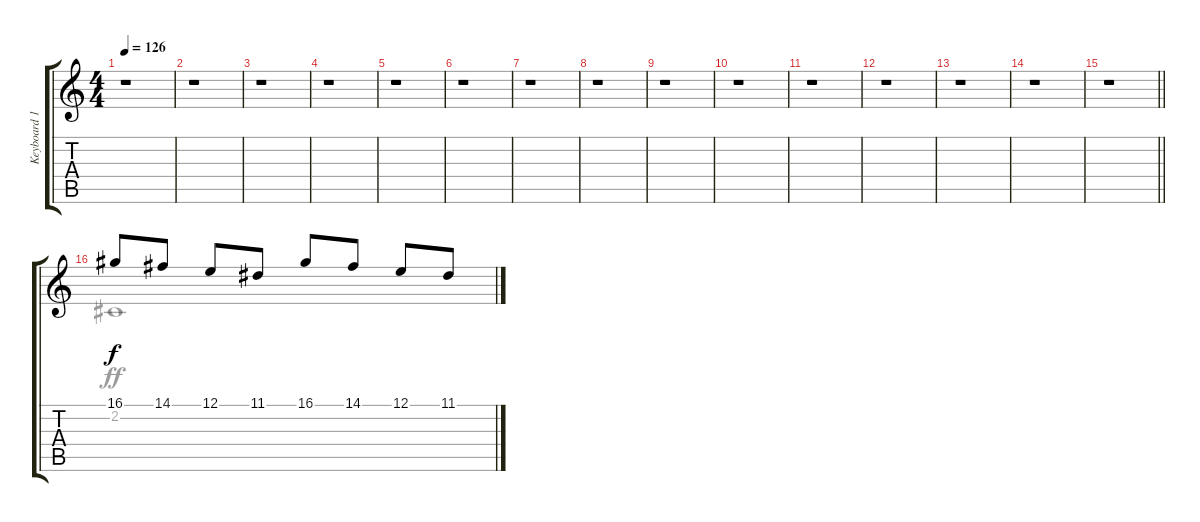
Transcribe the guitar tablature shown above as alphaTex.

\track ("Keyboard 1" "Keyboard 1") {instrument acousticgrandpiano}
\staff {score tabs}
\tuning (E4 B3 G3 D3 A2 E2) {hide}
\voice
\ts (4 4)
\tempo 126
\clef g2
\ks c
r.1{dy f} |
r.1 |
r.1 |
r.1 |
r.1 |
r.1 |
r.1 |
r.1 |
r.1 |
r.1 |
r.1 |
r.1 |
r.1 |
r.1 |
\barLineRight lightlight
r.1 |
16.1.8 14.1.8 12.1.8 11.1.8 16.1.8 14.1.8 12.1.8{beam Up} 11.1.8{beam Up}
\voice
\clef g2
\ottava regular
\simile none
\ks c
|
|
|
|
|
|
|
|
|
|
|
|
|
|
\barLineRight lightlight
|
2.2.1{dy ff}
